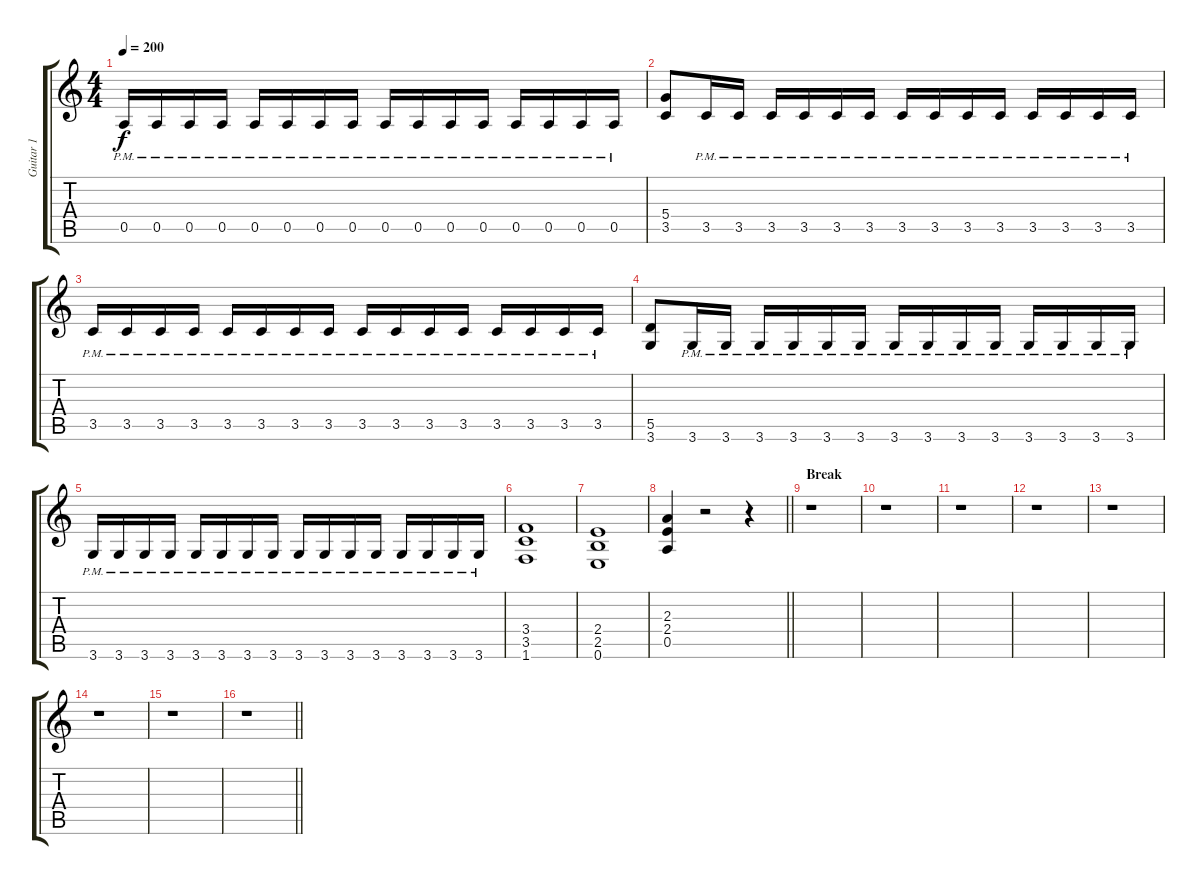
\track ("Guitar 1" "Guitar 1") {instrument distortionguitar}
\staff {score tabs}
\tuning (E4 B3 G3 D3 A2 E2) {hide}
\ts (4 4)
\tempo 200
\clef g2
\ks c
0.5{pm}.16{dy f} 0.5{pm}.16 0.5{pm}.16 0.5{pm}.16 0.5{pm}.16 0.5{pm}.16 0.5{pm}.16 0.5{pm}.16 0.5{pm}.16 0.5{pm}.16 0.5{pm}.16 0.5{pm}.16 0.5{pm}.16 0.5{pm}.16 0.5{pm}.16 0.5{pm}.16 |
(5.4 3.5).8 3.5{pm}.16 3.5{pm}.16 3.5{pm}.16 3.5{pm}.16 3.5{pm}.16 3.5{pm}.16 3.5{pm}.16 3.5{pm}.16 3.5{pm}.16 3.5{pm}.16 3.5{pm}.16 3.5{pm}.16 3.5{pm}.16 3.5{pm}.16 |
3.5{pm}.16 3.5{pm}.16 3.5{pm}.16 3.5{pm}.16 3.5{pm}.16 3.5{pm}.16 3.5{pm}.16 3.5{pm}.16 3.5{pm}.16 3.5{pm}.16 3.5{pm}.16 3.5{pm}.16 3.5{pm}.16 3.5{pm}.16 3.5{pm}.16 3.5{pm}.16 |
(5.5 3.6).8 3.6{pm}.16 3.6{pm}.16 3.6{pm}.16 3.6{pm}.16 3.6{pm}.16 3.6{pm}.16 3.6{pm}.16 3.6{pm}.16 3.6{pm}.16 3.6{pm}.16 3.6{pm}.16 3.6{pm}.16 3.6{pm}.16 3.6{pm}.16 |
3.6{pm}.16 3.6{pm}.16 3.6{pm}.16 3.6{pm}.16 3.6{pm}.16 3.6{pm}.16 3.6{pm}.16 3.6{pm}.16 3.6{pm}.16 3.6{pm}.16 3.6{pm}.16 3.6{pm}.16 3.6{pm}.16 3.6{pm}.16 3.6{pm}.16 3.6{pm}.16 |
(3.4 3.5 1.6).1 |
(2.4 2.5 0.6).1 |
\barLineRight lightlight
(2.3 2.4 0.5).4 r.2 r.4 |
\section ("" "Break")
r.1 |
r.1 |
r.1 |
r.1 |
r.1 |
r.1 |
r.1 |
\barLineRight lightlight
r.1
